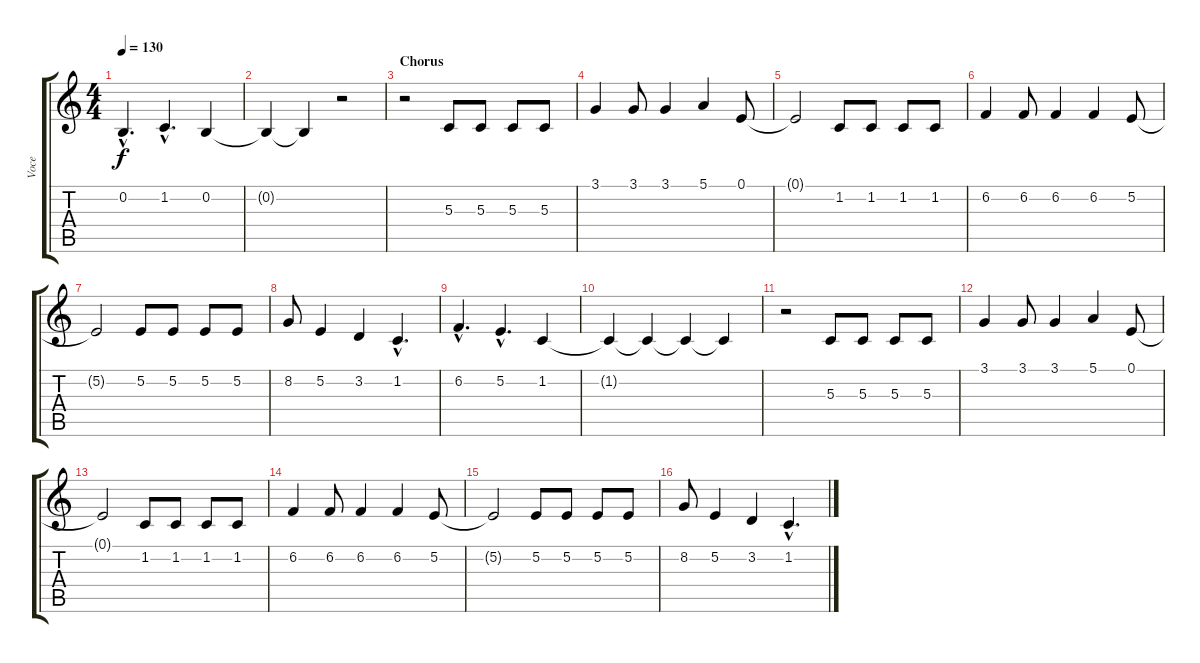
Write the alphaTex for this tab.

\track ("Voce" "Voce") {instrument lead3calliope}
\staff {score tabs}
\tuning (E4 B3 G3 D3 A2 E2) {hide}
\ts (4 4)
\tempo 130
\clef g2
\ks c
0.2{hac}.4{d dy f} 1.2{hac}.4{d} 0.2.4 |
0.2{t}.4 0.2{t}.4 r.2 |
\section ("" "Chorus")
r.2 5.3.8 5.3.8 5.3.8 5.3.8 |
3.1.4 3.1.8 3.1.4 5.1.4 0.1.8 |
0.1{t}.2 1.2.8 1.2.8 1.2.8 1.2.8 |
6.2.4 6.2.8 6.2.4 6.2.4 5.2.8 |
5.2{t}.2 5.2.8 5.2.8 5.2.8 5.2.8 |
8.2.8 5.2.4 3.2.4 1.2{hac}.4{d} |
6.2{hac}.4{d} 5.2{hac}.4{d} 1.2.4 |
1.2{t}.4 1.2{t}.4 1.2{t}.4 1.2{t}.4 |
r.2 5.3.8 5.3.8 5.3.8 5.3.8 |
3.1.4 3.1.8 3.1.4 5.1.4 0.1.8 |
0.1{t}.2 1.2.8 1.2.8 1.2.8 1.2.8 |
6.2.4 6.2.8 6.2.4 6.2.4 5.2.8 |
5.2{t}.2 5.2.8 5.2.8 5.2.8 5.2.8 |
8.2.8 5.2.4 3.2.4 1.2{hac}.4{d}
